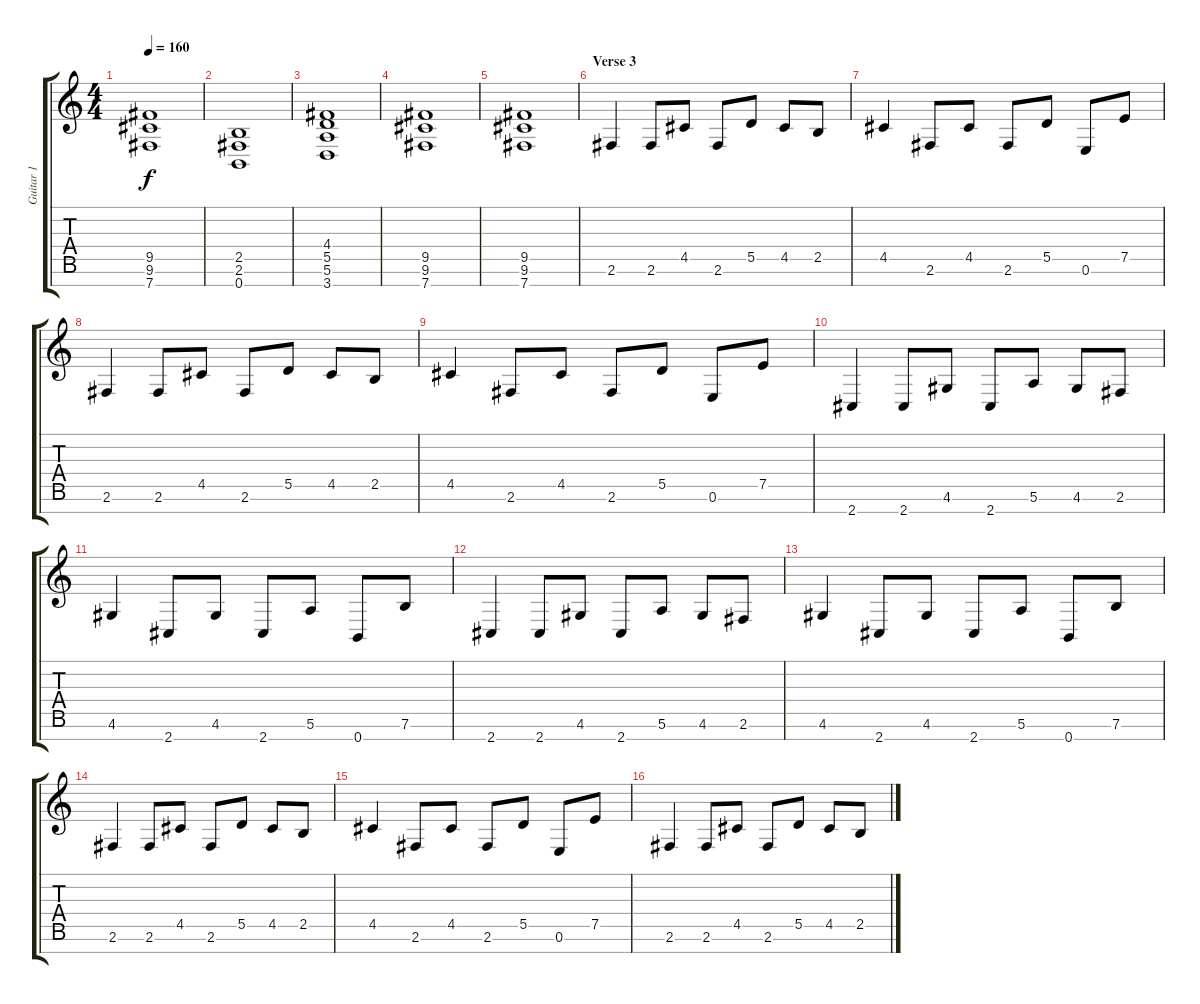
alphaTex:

\track ("Guitar 1" "Guitar 1") {instrument distortionguitar}
\staff {score tabs}
\tuning (E4 B3 Gb3 D3 A2 E2 B1) {hide}
\ts (4 4)
\tempo 160
\clef g2
\ks c
(9.5 9.6 7.7).1{dy f} |
(2.5 2.6 0.7).1 |
(4.4 5.5 5.6 3.7).1 |
(9.5 9.6 7.7).1 |
(9.5 9.6 7.7).1 |
\section ("" "Verse 3")
2.6.4 2.6.8 4.5.8 2.6.8 5.5.8 4.5.8 2.5.8 |
4.5.4 2.6.8 4.5.8 2.6.8 5.5.8 0.6.8 7.5.8 |
2.6.4 2.6.8 4.5.8 2.6.8 5.5.8 4.5.8 2.5.8 |
4.5.4 2.6.8 4.5.8 2.6.8 5.5.8 0.6.8 7.5.8 |
2.7.4 2.7.8 4.6.8 2.7.8 5.6.8 4.6.8 2.6.8 |
4.6.4 2.7.8 4.6.8 2.7.8 5.6.8 0.7.8 7.6.8 |
2.7.4 2.7.8 4.6.8 2.7.8 5.6.8 4.6.8 2.6.8 |
4.6.4 2.7.8 4.6.8 2.7.8 5.6.8 0.7.8 7.6.8 |
2.6.4 2.6.8 4.5.8 2.6.8 5.5.8 4.5.8 2.5.8 |
4.5.4 2.6.8 4.5.8 2.6.8 5.5.8 0.6.8 7.5.8 |
2.6.4 2.6.8 4.5.8 2.6.8 5.5.8 4.5.8 2.5.8
